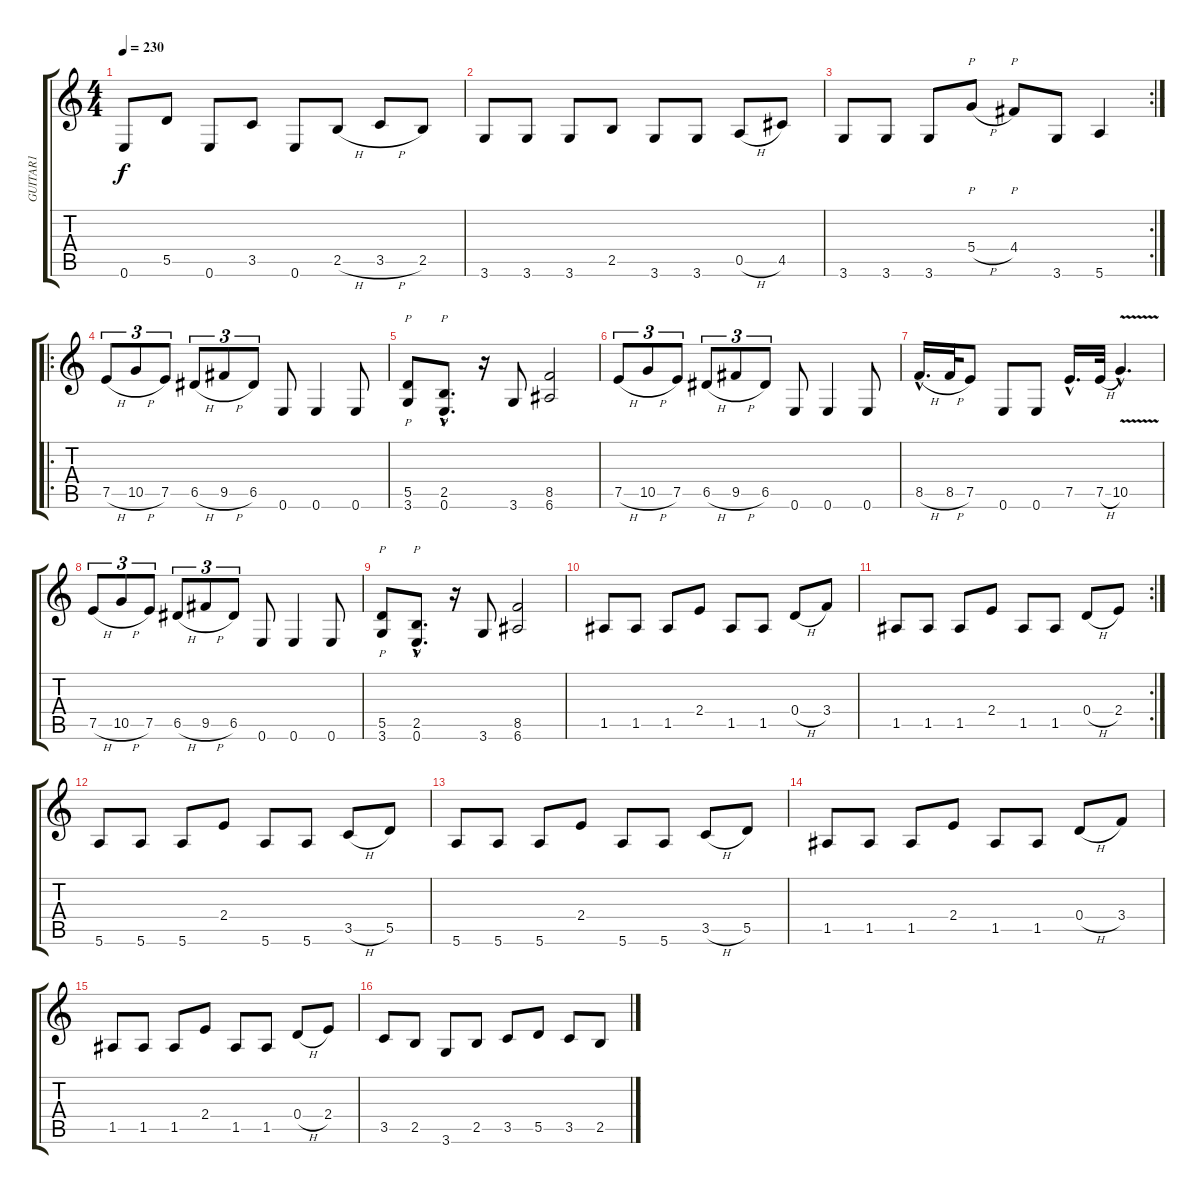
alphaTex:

\track ("GUITAR1" "GUITAR1") {instrument distortionguitar}
\staff {score tabs}
\tuning (E4 B3 G3 D3 A2 E2) {hide}
\ts (4 4)
\tempo 230
\clef g2
\ks c
0.6.8{dy f} 5.5.8 0.6.8 3.5.8 0.6.8 2.5{h}.8 3.5{h}.8 2.5.8 |
3.6.8 3.6.8 3.6.8 2.5.8 3.6.8 3.6.8 0.5{h}.8 4.5.8 |
\rc 2
3.6.8 3.6.8 3.6.8 5.4{h}.8{p} 4.4.8{p} 3.6.8 5.6.4 |
\ro
7.5{h}.8{tu (3 2)} 10.5{h}.8{tu (3 2)} 7.5.8{tu (3 2)} 6.5{h}.8{tu (3 2)} 9.5{h}.8{tu (3 2)} 6.5.8{tu (3 2)} 0.6.8 0.6.4 0.6.8 |
(5.5 3.6).8{p} (2.5{hac} 0.6{hac}).8{p d} r.16 3.6.8 (8.5 6.6).2 |
7.5{h}.8{tu (3 2)} 10.5{h}.8{tu (3 2)} 7.5.8{tu (3 2)} 6.5{h}.8{tu (3 2)} 9.5{h}.8{tu (3 2)} 6.5.8{tu (3 2)} 0.6.8 0.6.4 0.6.8 |
8.5{h hac}.16{d} 8.5{h}.32 7.5.8 0.6.8 0.6.8 7.5{hac}.16{d} 7.5{h}.32 10.5{v hac}.4{d} |
7.5{h}.8{tu (3 2)} 10.5{h}.8{tu (3 2)} 7.5.8{tu (3 2)} 6.5{h}.8{tu (3 2)} 9.5{h}.8{tu (3 2)} 6.5.8{tu (3 2)} 0.6.8 0.6.4 0.6.8 |
(5.5 3.6).8{p} (2.5{hac} 0.6{hac}).8{p d} r.16 3.6.8 (8.5 6.6).2 |
1.5.8 1.5.8 1.5.8 2.4.8 1.5.8 1.5.8 0.4{h}.8 3.4.8 |
\rc 2
1.5.8 1.5.8 1.5.8 2.4.8 1.5.8 1.5.8 0.4{h}.8 2.4.8 |
5.6.8 5.6.8 5.6.8 2.4.8 5.6.8 5.6.8 3.5{h}.8 5.5.8 |
5.6.8 5.6.8 5.6.8 2.4.8 5.6.8 5.6.8 3.5{h}.8 5.5.8 |
1.5.8 1.5.8 1.5.8 2.4.8 1.5.8 1.5.8 0.4{h}.8 3.4.8 |
1.5.8 1.5.8 1.5.8 2.4.8 1.5.8 1.5.8 0.4{h}.8 2.4.8 |
3.5.8 2.5.8 3.6.8 2.5.8 3.5.8 5.5.8 3.5.8 2.5.8
